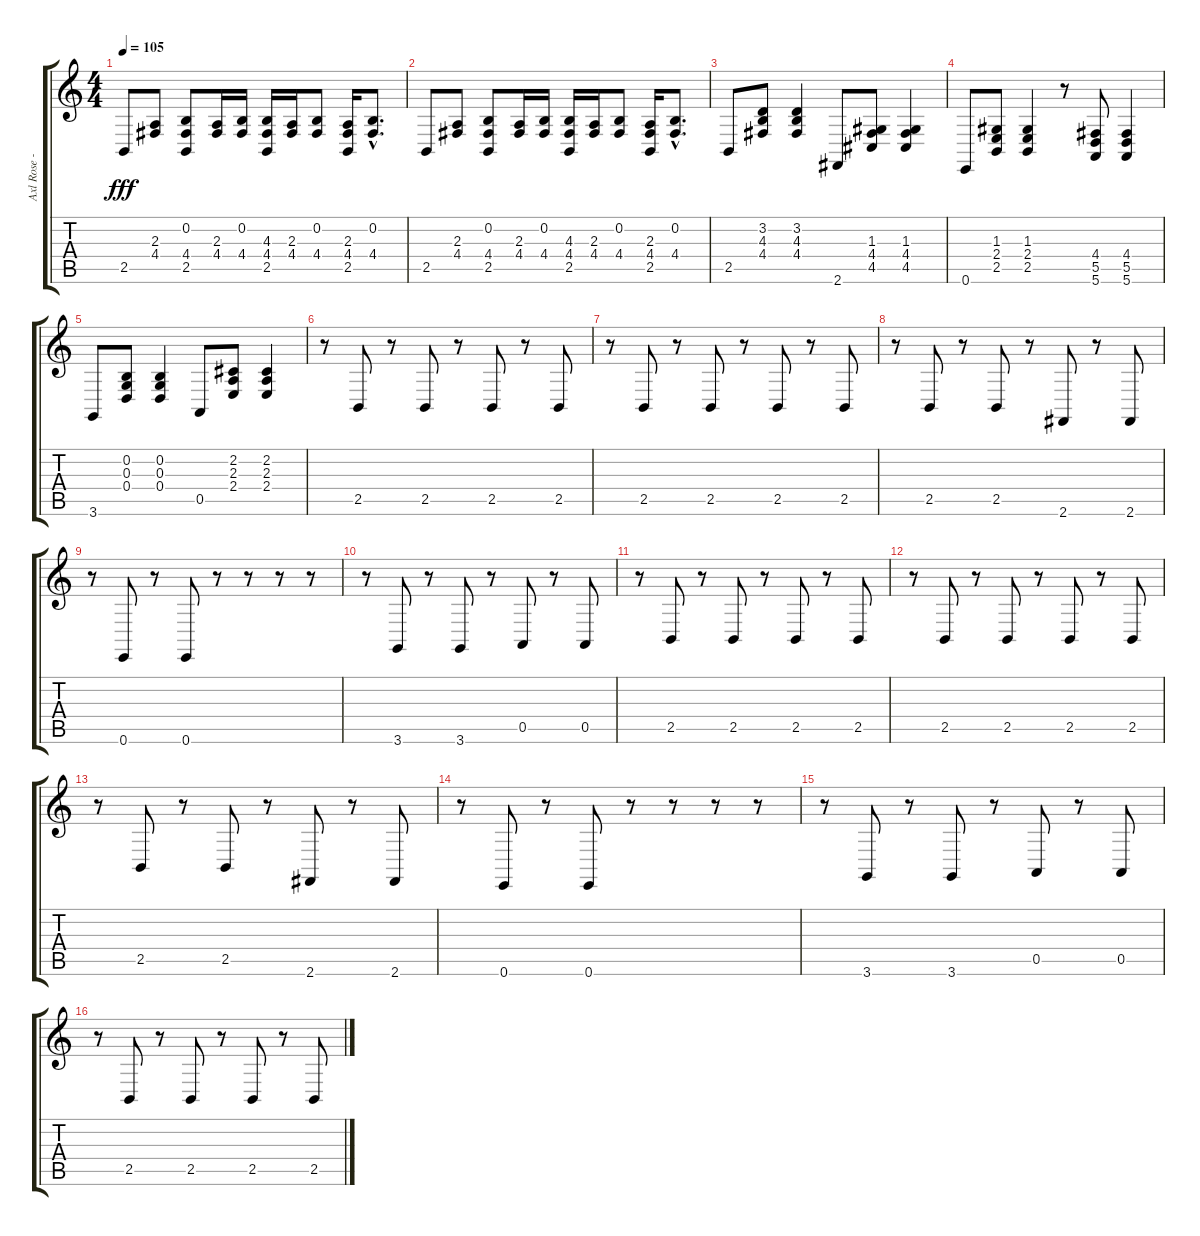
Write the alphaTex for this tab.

\track ("Axl Rose -Piano-" "Axl Rose -") {instrument acousticgrandpiano}
\staff {score tabs}
\tuning (E4 B3 G3 D3 A2 E2) {hide}
\ts (4 4)
\tempo 105
\clef g2
\ks c
2.5.8{dy fff} (2.3 4.4).8 (0.2 4.4 2.5).8 (2.3 4.4).16 (0.2 4.4).16 (4.3 4.4 2.5).16 (2.3 4.4).16 (0.2 4.4).8 (2.3 4.4 2.5).16 (0.2{hac} 4.4{hac}).8{d} |
2.5.8 (2.3 4.4).8 (0.2 4.4 2.5).8 (2.3 4.4).16 (0.2 4.4).16 (4.3 4.4 2.5).16 (2.3 4.4).16 (0.2 4.4).8 (2.3 4.4 2.5).16 (0.2{hac} 4.4{hac}).8{d} |
2.5.8 (3.2 4.3 4.4).8 (3.2 4.3 4.4).4 2.6.8 (1.3 4.4 4.5).8 (1.3 4.4 4.5).4 |
0.6.8 (1.3 2.4 2.5).8 (1.3 2.4 2.5).4 r.8 (4.4 5.5 5.6).8 (4.4 5.5 5.6).4 |
3.6.8 (0.2 0.3 0.4).8 (0.2 0.3 0.4).4 0.5.8 (2.2 2.3 2.4).8 (2.2 2.3 2.4).4 |
r.8 2.5.8 r.8 2.5.8 r.8 2.5.8 r.8 2.5.8 |
r.8 2.5.8 r.8 2.5.8 r.8 2.5.8 r.8 2.5.8 |
r.8 2.5.8 r.8 2.5.8 r.8 2.6.8 r.8 2.6.8 |
r.8 0.6.8 r.8 0.6.8 r.8 r.8 r.8 r.8 |
r.8 3.6.8 r.8 3.6.8 r.8 0.5.8 r.8 0.5.8 |
r.8 2.5.8 r.8 2.5.8 r.8 2.5.8 r.8 2.5.8 |
r.8 2.5.8 r.8 2.5.8 r.8 2.5.8 r.8 2.5.8 |
r.8 2.5.8 r.8 2.5.8 r.8 2.6.8 r.8 2.6.8 |
r.8 0.6.8 r.8 0.6.8 r.8 r.8 r.8 r.8 |
r.8 3.6.8 r.8 3.6.8 r.8 0.5.8 r.8 0.5.8 |
r.8 2.5.8 r.8 2.5.8 r.8 2.5.8 r.8 2.5.8
